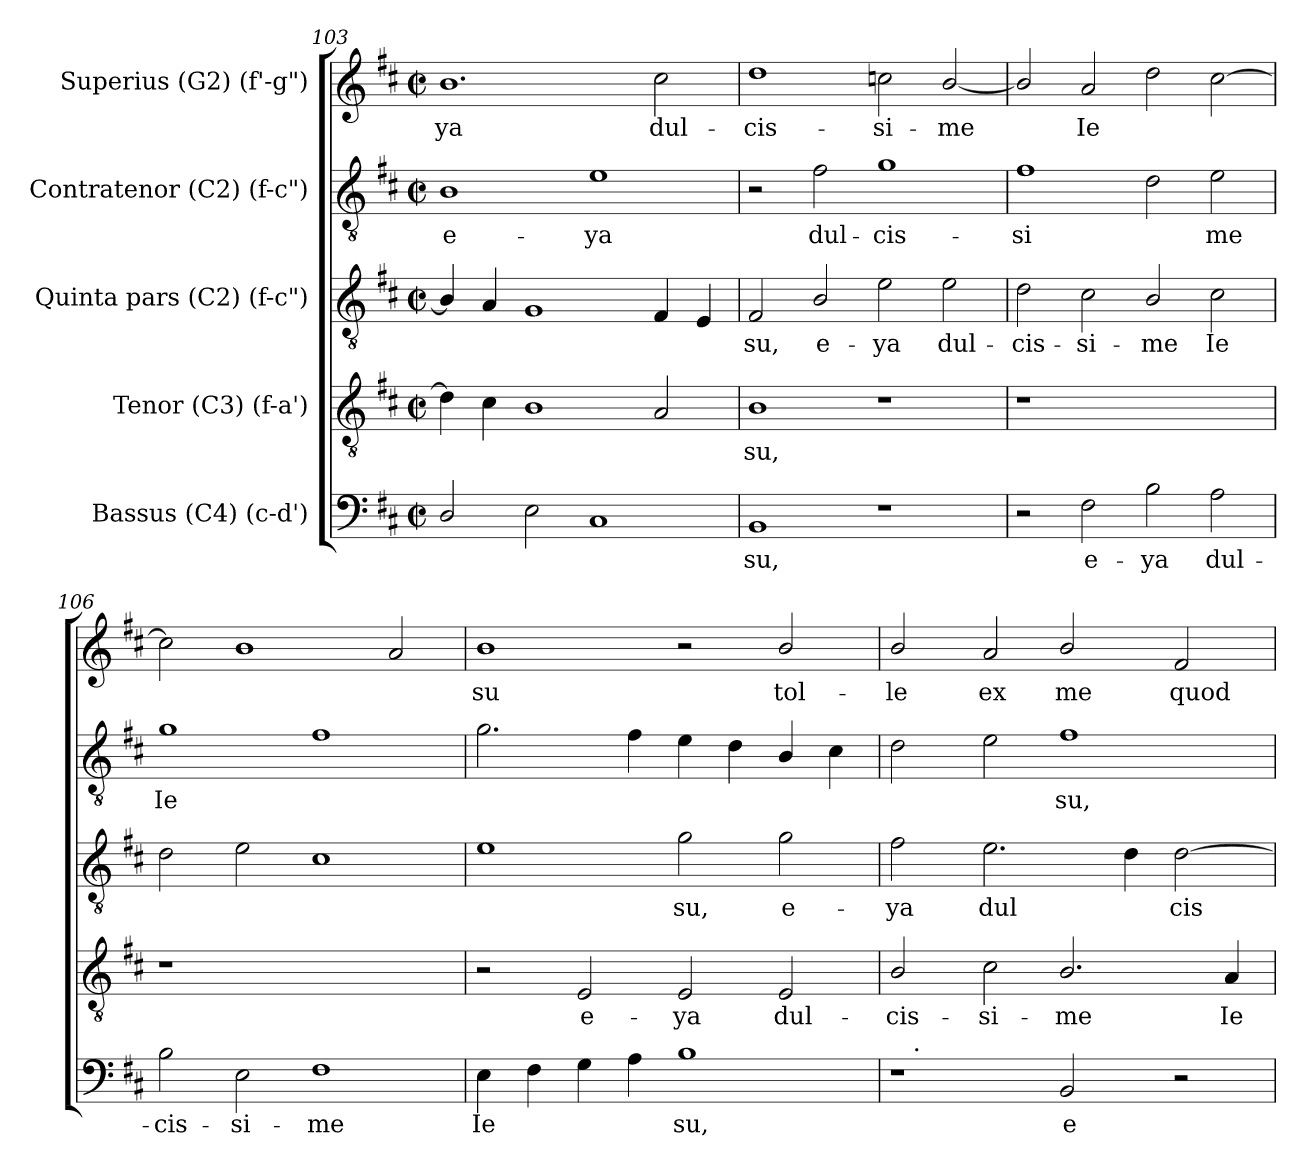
**kern	**text	**kern	**text	**kern	**text	**kern	**text	**kern	**text
*part5	*part5	*part4	*part4	*part3	*part3	*part2	*part2	*part1	*part1
*staff5	*staff5	*staff4	*staff4	*staff3	*staff3	*staff2	*staff2	*staff1	*staff1
*I"Bassus (C4)  (c-d')	*	*I"Tenor (C3)  (f-a')	*	*I"Quinta pars (C2)  (f-c")	*	*I"Contratenor (C2)  (f-c")	*	*I"Superius (G2)  (f'-g")	*
*clefF4	*	*clefGv2	*	*clefGv2	*	*clefGv2	*	*clefG2	*
*k[f#c#]	*	*k[f#c#]	*	*k[f#c#]	*	*k[f#c#]	*	*k[f#c#]	*
*D:	*	*D:	*	*D:	*	*D:	*	*D:	*
*M2/2	*	*M2/2	*	*M2/2	*	*M2/2	*	*M2/2	*
*met(c|)	*	*met(c|)	*	*met(c|)	*	*met(c|)	*	*met(c|)	*
=103	=103	=103	=103	=103	=103	=103	=103	=103	=103
!	!LO:LY:b:rj	!	!LO:LY:b:cj	!	!LO:LY:b:rj	!	!LO:LY:b:rj	!	!LO:LY:b:cj
2D/	--	4d\]	--	4B/]	--	1B	e-	1.b	-ya
!	!	!	!LO:LY:b:cj	!	!LO:LY:b:rj	!	!	!	!
.	.	4c#\	--	4A/	--	.	.	.	.
!	!LO:LY:b:rj	!	!LO:LY:b:cj	!	!LO:LY:b:rj	!	!	!	!
2E\	--	1B	--	1G	--	.	.	.	.
!	!LO:LY:b:rj	!	!	!	!	!	!LO:LY:b:rj	!	!
1C#	--	.	.	.	.	1e	-ya	.	.
!	!	!	!LO:LY:b:cj	!	!LO:LY:b:rj	!	!	!	!LO:LY:b:cj
.	.	2A/	--	4F#/	--	.	.	2cc#\	dul-
!	!	!	!	!	!LO:LY:b:rj	!	!	!	!
.	.	.	.	4E/	--	.	.	.	.
=104	=104	=104	=104	=104	=104	=104	=104	=104	=104
!	!LO:LY:b:rj	!	!LO:LY:b:cj	!	!LO:LY:b:rj	!	!	!	!LO:LY:b:cj
1BB	-su,	1B	-su,	2F#/	-su,	2r	.	1dd	-cis-
!	!	!	!	!	!LO:LY:b:rj	!	!LO:LY:b:rj	!	!
.	.	.	.	2B/	e-	2f#\	dul-	.	.
!	!	!	!	!	!LO:LY:b:rj	!	!LO:LY:b:rj	!	!LO:LY:b:cj
1r	.	1r	.	2e\	-ya	1g	-cis-	2ccn\	-si-
!	!	!	!	!	!LO:LY:b:rj	!	!	!	!LO:LY:b:cj
.	.	.	.	2e\	dul-	.	.	[<2b/	-me
=105	=105	=105	=105	=105	=105	=105	=105	=105	=105
!	!	!	!	!	!LO:LY:b:rj	!	!LO:LY:b:rj	!	!LO:LY:b:cj
2r	.	1r	.	2d\	-cis-	1f#	-si-	2b/]	.
!	!LO:LY:b:rj	!	!	!	!LO:LY:b:rj	!	!	!	!LO:LY:b:cj
2F#\	e-	.	.	2c#\	-si-	.	.	2a/	Ie-
!	!LO:LY:b:rj	!	!	!	!LO:LY:b:rj	!	!LO:LY:b:rj	!	!LO:LY:b:cj
2B\	-ya	1ryy	.	2B/	-me	2d\	--	2dd\	--
!	!LO:LY:b:rj	!	!	!	!LO:LY:b:rj	!	!LO:LY:b:rj	!	!LO:LY:b:cj
2A\	dul-	.	.	2c#\	Ie-	2e\	-me	[<2cc#\	--
!!LO:PB:g=z
=106	=106	=106	=106	=106	=106	=106	=106	=106	=106
!	!LO:LY:b:rj	!	!	!	!LO:LY:b:rj	!	!LO:LY:b:rj	!	!LO:LY:b:cj
2B\	-cis-	1r	.	2d\	--	1g	Ie-	2cc#\]	--
!	!LO:LY:b:rj	!	!	!	!LO:LY:b:rj	!	!	!	!LO:LY:b:cj
2E\	-si-	.	.	2e\	--	.	.	1b	--
!	!LO:LY:b:rj	!	!	!	!LO:LY:b:rj	!	!LO:LY:b:rj	!	!
1F#	-me	1ryy	.	1c#	--	1f#	--	.	.
!	!	!	!	!	!	!	!	!	!LO:LY:b:cj
.	.	.	.	.	.	.	.	2a/	--
=107	=107	=107	=107	=107	=107	=107	=107	=107	=107
!	!LO:LY:b:rj	!	!	!	!LO:LY:b:rj	!	!LO:LY:b:rj	!	!LO:LY:b:cj
4E\	Ie-	2r	.	1e	--	2.g\	--	1b	-su
!	!LO:LY:b:rj	!	!	!	!	!	!	!	!
4F#\	--	.	.	.	.	.	.	.	.
!	!LO:LY:b:rj	!	!LO:LY:b:cj	!	!	!	!	!	!
4G\	--	2E/	e-	.	.	.	.	.	.
!	!LO:LY:b:rj	!	!	!	!	!	!LO:LY:b:rj	!	!
4A\	--	.	.	.	.	4f#\	--	.	.
!	!LO:LY:b:rj	!	!LO:LY:b:cj	!	!LO:LY:b:rj	!	!LO:LY:b:rj	!	!
1B	-su,	2E/	-ya	2g\	-su,	4e\	--	2r	.
!	!	!	!	!	!	!	!LO:LY:b:rj	!	!
.	.	.	.	.	.	4d\	--	.	.
!	!	!	!LO:LY:b:cj	!	!LO:LY:b:rj	!	!LO:LY:b:rj	!	!LO:LY:b:cj
.	.	2E/	dul-	2g\	e-	4B/	--	2b/	tol-
!	!	!	!	!	!	!	!LO:LY:b:rj	!	!
.	.	.	.	.	.	4c#\	--	.	.
=108	=108	=108	=108	=108	=108	=108	=108	=108	=108
!	!	!	!LO:LY:b:cj	!	!LO:LY:b:rj	!	!LO:LY:b:rj	!	!LO:LY:b:cj
*^	*	*	*	*	*	*	*	*	*
1r	16ryy	.	2B/	-cis-	2f#\	-ya	2d\	--	2b/	-le
!	!LO:TX:a:t=.	!	!	!	!	!	!	!	!	!
.	1ryy	.	.	.	.	.	.	.	.	.
!	!	!	!	!LO:LY:b:cj	!	!LO:LY:b:rj	!	!LO:LY:b:rj	!	!LO:LY:b:cj
.	.	.	2c#\	-si-	2.e\	dul-	2e\	--	2a/	ex
!	!	!LO:LY:b:rj	!	!LO:LY:b:cj	!	!	!	!LO:LY:b:rj	!	!LO:LY:b:cj
2BB/	.	e-	2.B/	-me	.	.	1f#	-su,	2b/	me
.	2...ryy	.	.	.	.	.	.	.	.	.
!	!	!	!	!	!	!LO:LY:b:rj	!	!	!	!
.	.	.	.	.	4d\	--	.	.	.	.
!	!	!	!	!	!	!LO:LY:b:rj	!	!	!	!LO:LY:b:cj
2r	.	.	.	.	[>2d\	-cis-	.	.	2f#/	quod
!	!	!	!	!LO:LY:b:cj	!	!	!	!	!	!
.	.	.	4A/	Ie-	.	.	.	.	.	.
*v	*v	*	*	*	*	*	*	*	*	*
=	=	=	=	=	=	=	=	=	=
*-	*-	*-	*-	*-	*-	*-	*-	*-	*-
